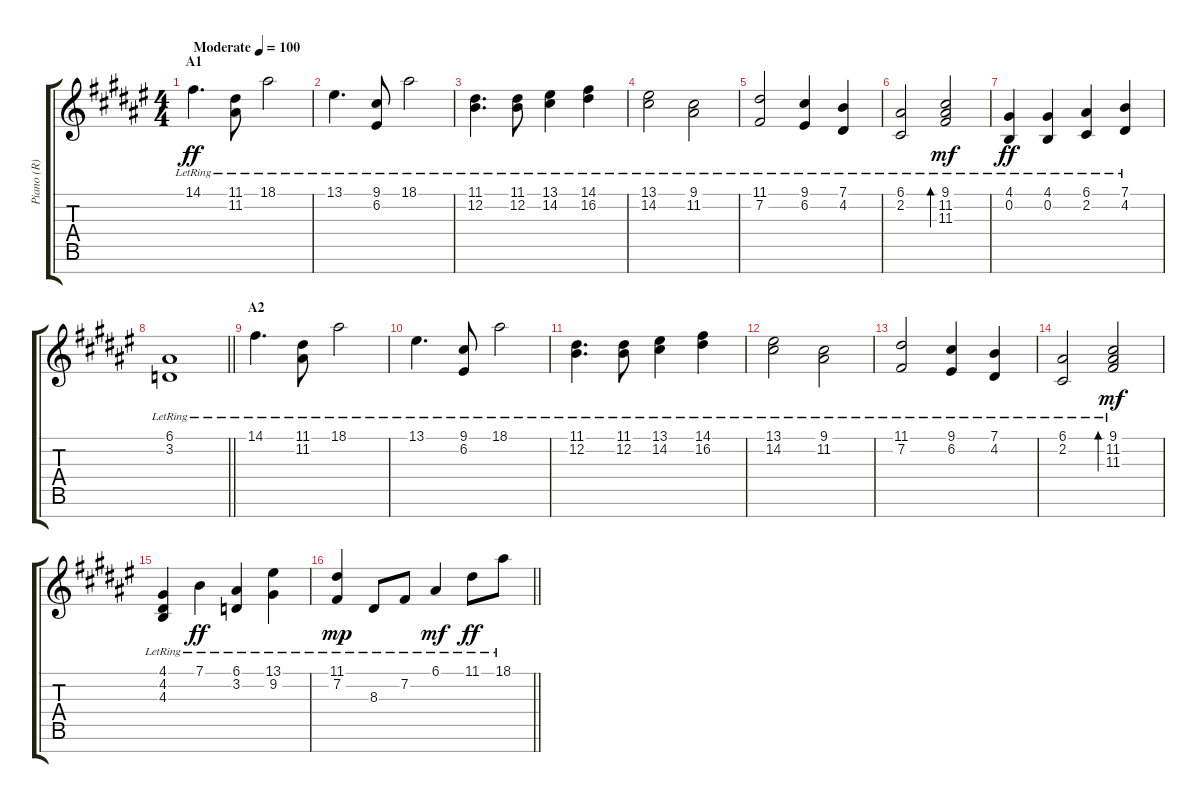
\track ("Piano (R)" "Piano (R)") {instrument acousticgrandpiano}
\staff {score tabs}
\tuning (E4 B3 G3 D3 A2 E2 B1) {hide}
\ts (4 4)
\section ("" "A1")
\tempo (100 "Moderate")
\clef g2
\ks f#
14.1{lr}.4{d dy ff instrument acousticgrandpiano} (11.1{lr} 11.2{lr}).8 18.1{lr}.2 |
13.1{lr}.4{d} (9.1{lr} 6.2{lr}).8 18.1{lr}.2 |
(11.1{lr} 12.2{lr}).4{d} (11.1{lr} 12.2{lr}).8 (13.1{lr} 14.2{lr}).4 (14.1{lr} 16.2{lr}).4 |
(13.1{lr} 14.2{lr}).2 (9.1{lr} 11.2{lr}).2 |
(11.1{lr} 7.2{lr}).2 (9.1{lr} 6.2{lr}).4 (7.1{lr} 4.2{lr}).4 |
(6.1{lr} 2.2{lr}).2 (9.1{lr} 11.2{lr} 11.3{lr}).2{bd 120 dy mf} |
(4.1{lr} 0.2{lr}).4{dy ff} (4.1{lr} 0.2{lr}).4 (6.1{lr} 2.2{lr}).4 (7.1{lr} 4.2{lr}).4 |
\barLineRight lightlight
(6.1{lr} 3.2{lr}).1 |
\section ("" "A2")
14.1{lr}.4{d} (11.1{lr} 11.2{lr}).8 18.1{lr}.2 |
13.1{lr}.4{d} (9.1{lr} 6.2{lr}).8 18.1{lr}.2 |
(11.1{lr} 12.2{lr}).4{d} (11.1{lr} 12.2{lr}).8 (13.1{lr} 14.2{lr}).4 (14.1{lr} 16.2{lr}).4 |
(13.1{lr} 14.2{lr}).2 (9.1{lr} 11.2{lr}).2 |
(11.1{lr} 7.2{lr}).2 (9.1{lr} 6.2{lr}).4 (7.1{lr} 4.2{lr}).4 |
(6.1{lr} 2.2{lr}).2 (9.1{lr} 11.2{lr} 11.3{lr}).2{bd 120 dy mf} |
(4.1{lr} 4.2{lr} 4.3{lr}).4 7.1{lr}.4{dy ff} (6.1{lr} 3.2{lr}).4 (13.1{lr} 9.2{lr}).4 |
\barLineRight lightlight
(11.1{lr} 7.2{lr}).4{dy mp} 8.3{lr}.8 7.2{lr}.8 6.1{lr}.4{dy mf} 11.1{lr}.8{dy ff} 18.1{lr}.8
